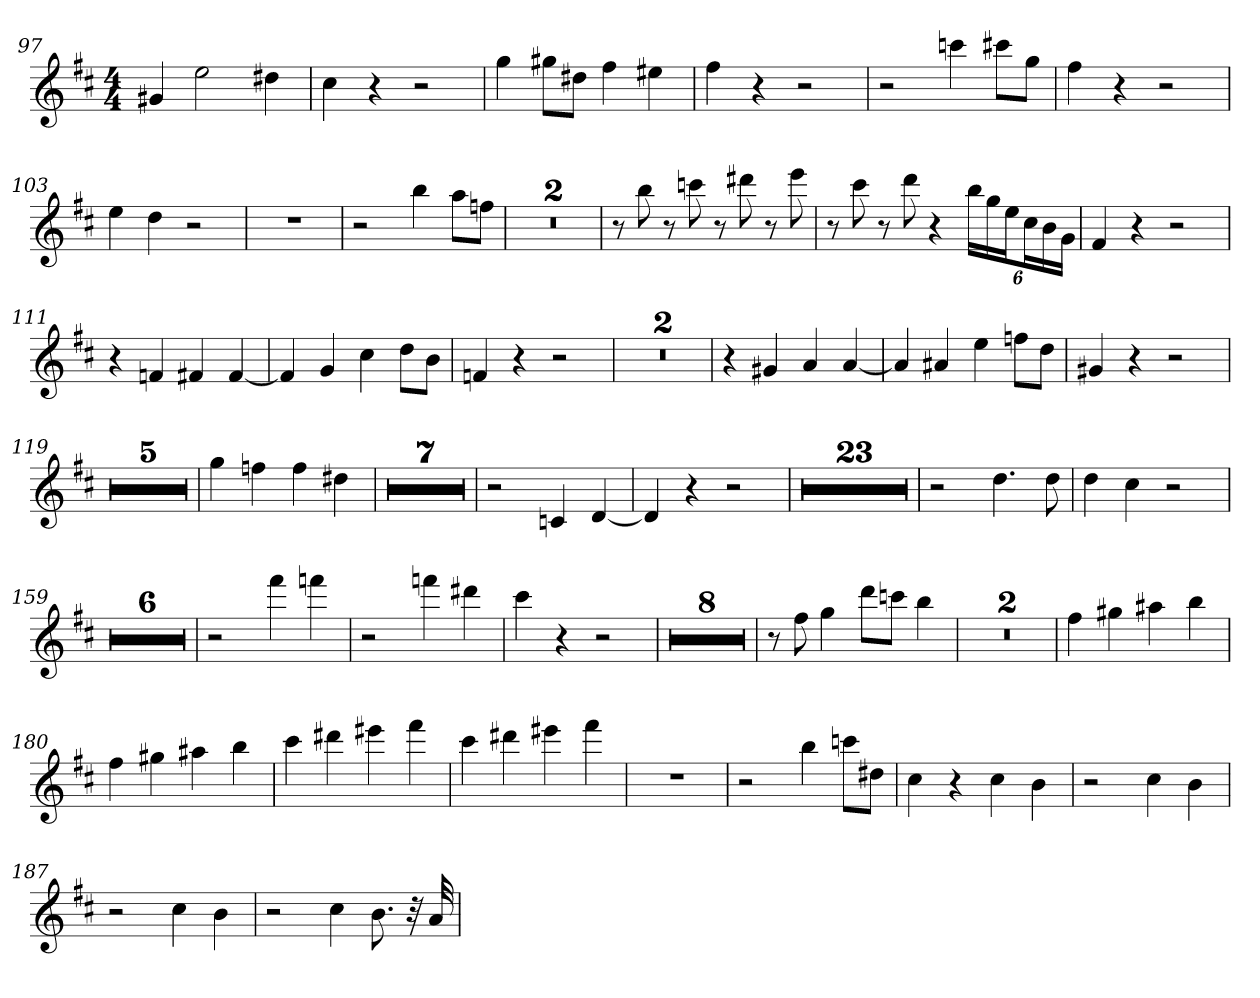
**kern
*part1
*staff1
*clefG2
*k[f#c#]
*D:
*M4/4
=97
4g#X
2ee
4dd#X
=98
4cc#
4r
2r
=99
4gg
8gg#X\L
8dd#X\J
4ff#
4ee#X
=100
4ff#
4r
2r
=101
2r
4cccn
8ccc#X\L
8gg\J
=102
4ff#
4r
2r
=103
4ee
4dd
2r
=104
1r
=105
2r
4bb
8aa\L
8ffn\J
=106
1r
=107
1r
=108
8r
8bb
8r
8cccn
8r
8ddd#X
8r
8eee
=109
8r
8ccc#
8r
8ddd
4r
24bb\LL
24gg\
24ee\J
24cc#\L
24b\
24g\JJ
=110
4f#
4r
2r
=111
4r
4fn
4f#X
[4f#
=112
4f#]
4g
4cc#
8dd\L
8b\J
=113
4fn
4r
2r
=114
1r
=115
1r
=116
4r
4g#X
4a
[4a
=117
4a]
4a#X
4ee
8ffn\L
8dd\J
=118
4g#X
4r
2r
=119
1r
=120
1r
=121
1r
=122
1r
=123
1r
=124
4gg
4ffn
4ff
4dd#X
=125
1r
=126
1r
=127
1r
=128
1r
=129
1r
=130
1r
=131
1r
=132
2r
4cn
[4d
=133
4d]
4r
2r
=134
1r
=135
1r
=136
1r
=137
1r
=138
1r
=139
1r
=140
1r
=141
1r
=142
1r
=143
1r
=144
1r
=145
1r
=146
1r
=147
1r
=148
1r
=149
1r
=150
1r
=151
1r
=152
1r
=153
1r
=154
1r
=155
1r
=156
1r
=157
2r
4.dd
8dd
=158
4dd
4cc#
2r
=159
1r
=160
1r
=161
1r
=162
1r
=163
1r
=164
1r
=165
2r
4fff#
4fffn
=166
2r
4fffn
4ddd#X
=167
4ccc#
4r
2r
=168
1r
=169
1r
=170
1r
=171
1r
=172
1r
=173
1r
=174
1r
=175
1r
=176
8r
8ff#
4gg
8ddd\L
8cccn\J
4bb
=177
1r
=178
1r
=179
4ff#
4gg#X
4aa#X
4bb
=180
4ff#
4gg#X
4aa#X
4bb
=181
4ccc#
4ddd#X
4eee#X
4fff#
=182
4ccc#
4ddd#X
4eee#X
4fff#
=183
1r
=184
2r
4bb
8cccn\L
8dd#X\J
=185
4cc#
4r
4cc#
4b
=186
2r
4cc#
4b
=187
2r
4cc#
4b
=188
2r
4cc#
8.b
32r
32a
=
*-
